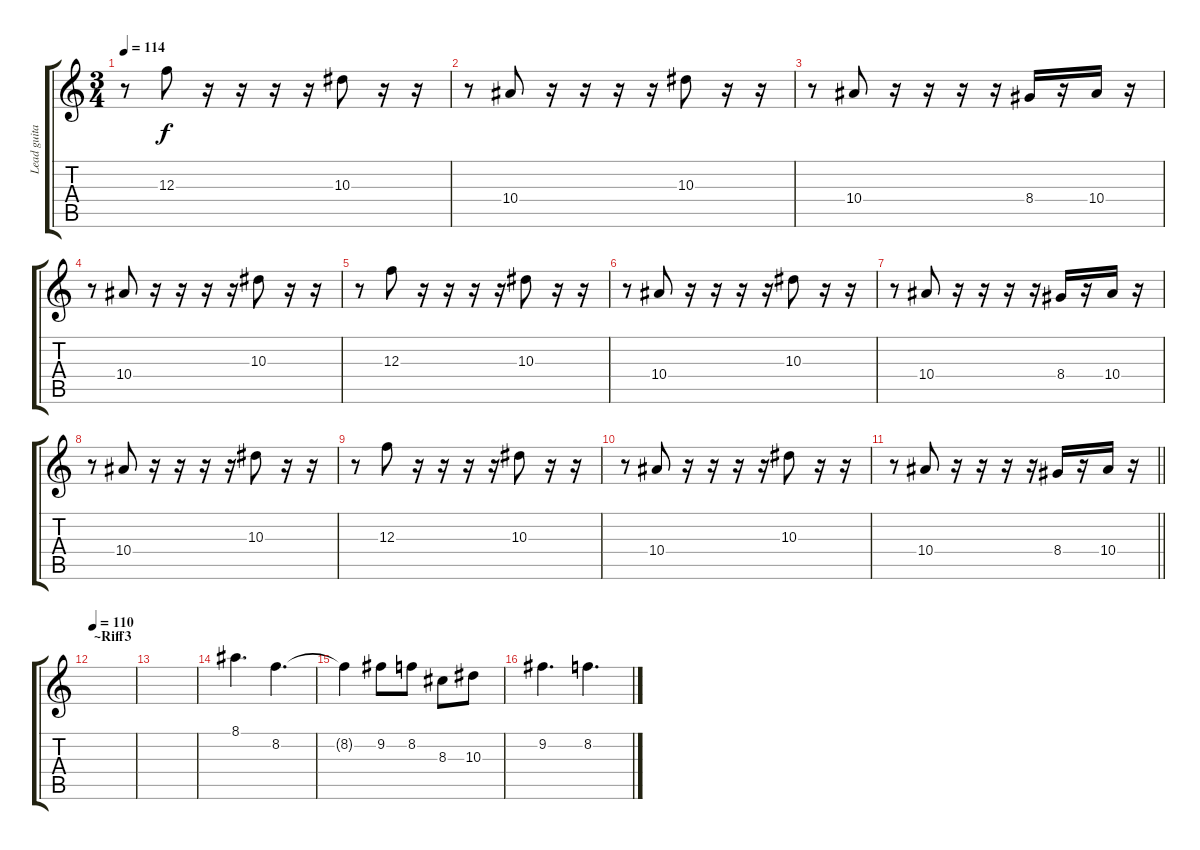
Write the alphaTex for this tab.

\track ("Lead guitar 1" "Lead guita") {instrument overdrivenguitar}
\staff {score tabs}
\tuning (D4 A3 F3 C3 G2 D2) {hide}
\ts (3 4)
\tempo 114
\clef g2
\ks c
r.8{dy f} 12.3.8 r.16 r.16 r.16 r.16 10.3.8 r.16 r.16 |
r.8 10.4.8 r.16 r.16 r.16 r.16 10.3.8 r.16 r.16 |
r.8 10.4.8 r.16 r.16 r.16 r.16 8.4.16 r.16 10.4.16 r.16 |
r.8 10.4.8 r.16 r.16 r.16 r.16 10.3.8 r.16 r.16 |
r.8 12.3.8 r.16 r.16 r.16 r.16 10.3.8 r.16 r.16 |
r.8 10.4.8 r.16 r.16 r.16 r.16 10.3.8 r.16 r.16 |
r.8 10.4.8 r.16 r.16 r.16 r.16 8.4.16 r.16 10.4.16 r.16 |
r.8 10.4.8 r.16 r.16 r.16 r.16 10.3.8 r.16 r.16 |
r.8 12.3.8 r.16 r.16 r.16 r.16 10.3.8 r.16 r.16 |
r.8 10.4.8 r.16 r.16 r.16 r.16 10.3.8 r.16 r.16 |
\barLineRight lightlight
r.8 10.4.8 r.16 r.16 r.16 r.16 8.4.16 r.16 10.4.16 r.16 |
\section ("" "~Riff3")
\tempo 110
|
|
8.1.4{d} 8.2.4{d} |
8.2{t}.4 9.2.8 8.2.8 8.3.8 10.3.8 |
9.2.4{d} 8.2.4{d}
